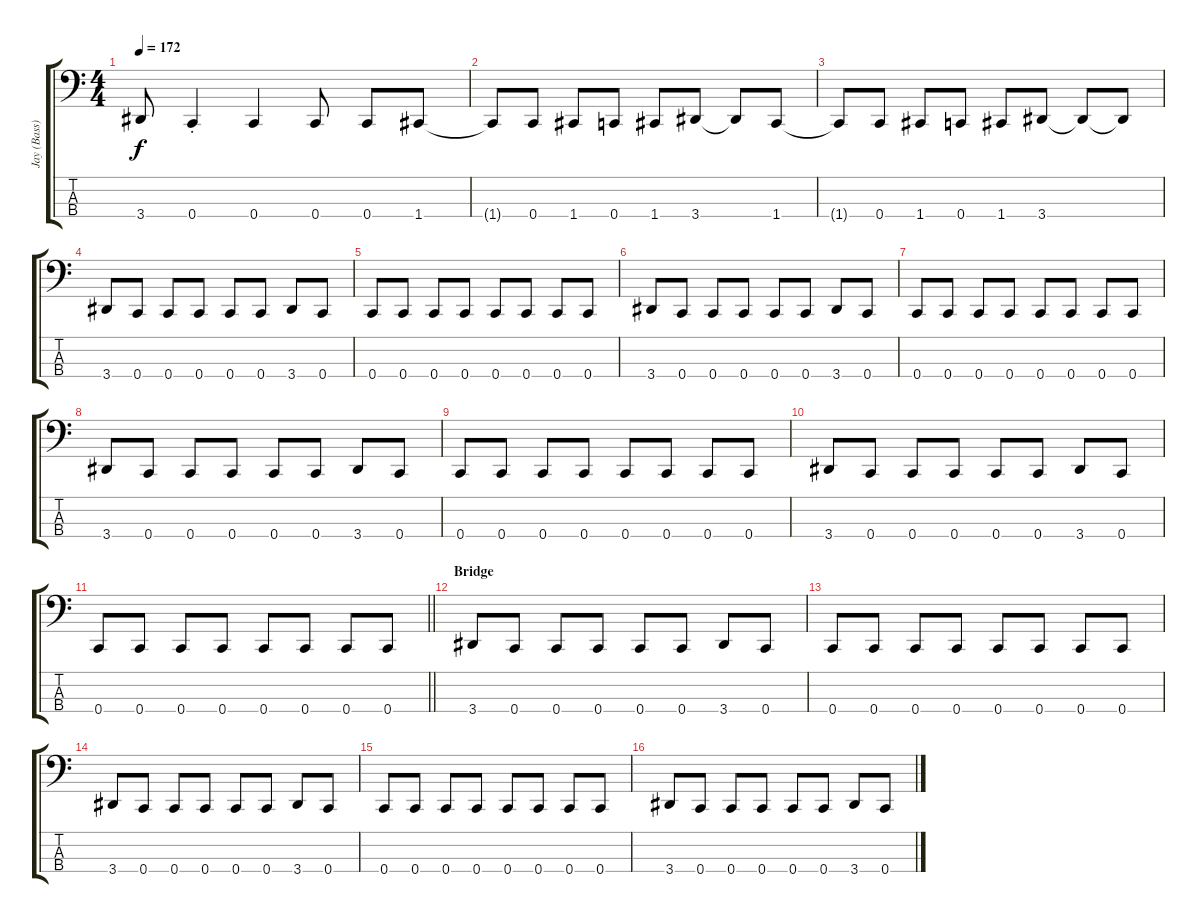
\track ("Jay (Bass)" "Jay (Bass)") {instrument electricbasspick}
\staff {score tabs}
\tuning (F2 C2 G1 C1) {hide}
\ts (4 4)
\tempo 172
\clef f4
\ks c
3.4.8{dy f} 0.4{st}.4 0.4.4 0.4.8 0.4.8 1.4.8 |
1.4{t}.8 0.4.8 1.4.8 0.4.8 1.4.8 3.4.8 3.4{t}.8 1.4.8 |
1.4{t}.8 0.4.8 1.4.8 0.4.8 1.4.8 3.4.8 3.4{t}.8 3.4{t}.8 |
3.4.8 0.4.8 0.4.8 0.4.8 0.4.8 0.4.8 3.4.8 0.4.8 |
0.4.8 0.4.8 0.4.8 0.4.8 0.4.8 0.4.8 0.4.8 0.4.8 |
3.4.8 0.4.8 0.4.8 0.4.8 0.4.8 0.4.8 3.4.8 0.4.8 |
0.4.8 0.4.8 0.4.8 0.4.8 0.4.8 0.4.8 0.4.8 0.4.8 |
3.4.8 0.4.8 0.4.8 0.4.8 0.4.8 0.4.8 3.4.8 0.4.8 |
0.4.8 0.4.8 0.4.8 0.4.8 0.4.8 0.4.8 0.4.8 0.4.8 |
3.4.8 0.4.8 0.4.8 0.4.8 0.4.8 0.4.8 3.4.8 0.4.8 |
\barLineRight lightlight
0.4.8 0.4.8 0.4.8 0.4.8 0.4.8 0.4.8 0.4.8 0.4.8 |
\section ("" "Bridge")
3.4.8 0.4.8 0.4.8 0.4.8 0.4.8 0.4.8 3.4.8 0.4.8 |
0.4.8 0.4.8 0.4.8 0.4.8 0.4.8 0.4.8 0.4.8 0.4.8 |
3.4.8 0.4.8 0.4.8 0.4.8 0.4.8 0.4.8 3.4.8 0.4.8 |
0.4.8 0.4.8 0.4.8 0.4.8 0.4.8 0.4.8 0.4.8 0.4.8 |
3.4.8 0.4.8 0.4.8 0.4.8 0.4.8 0.4.8 3.4.8 0.4.8
